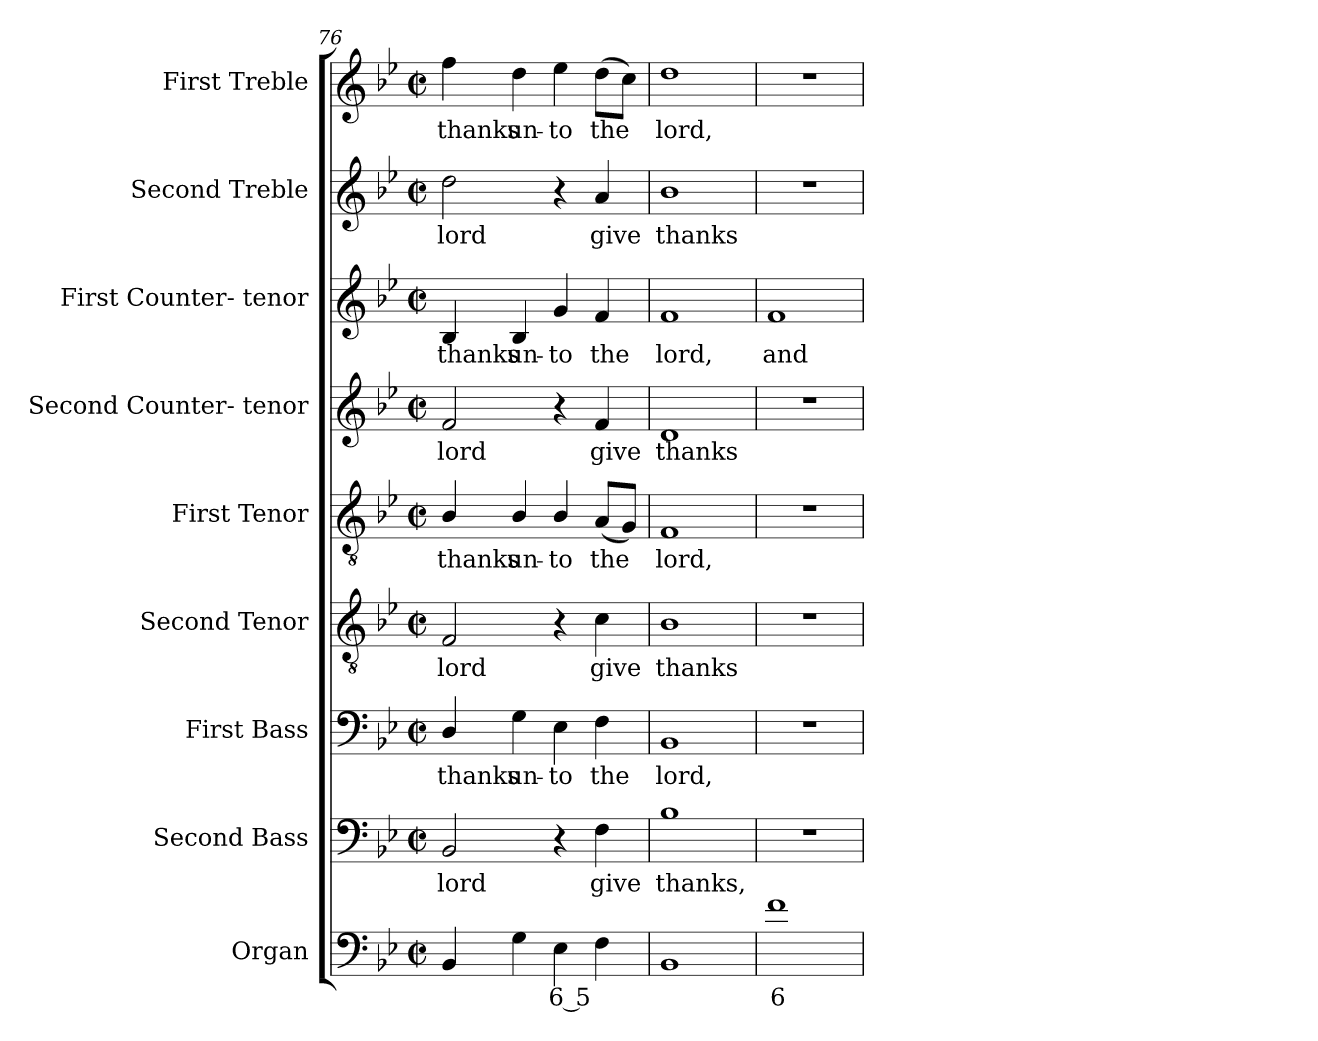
**kern	**text	**kern	**text	**kern	**text	**kern	**text	**kern	**text	**kern	**text	**kern	**text	**kern	**text	**kern	**text
*part9	*part9	*part8	*part8	*part7	*part7	*part6	*part6	*part5	*part5	*part4	*part4	*part3	*part3	*part2	*part2	*part1	*part1
*staff9	*staff9	*staff8	*staff8	*staff7	*staff7	*staff6	*staff6	*staff5	*staff5	*staff4	*staff4	*staff3	*staff3	*staff2	*staff2	*staff1	*staff1
*I"Organ	*	*I"Second Bass	*	*I"First Bass	*	*I"Second Tenor	*	*I"First Tenor	*	*I"Second Counter- tenor	*	*I"First Counter- tenor	*	*I"Second Treble	*	*I"First Treble	*
*I'Org.	*	*I'B2.	*	*I'B1.	*	*I'T2.	*	*I'T1.	*	*	*	*	*	*I'S2.	*	*	*
*clefF4	*	*clefF4	*	*clefF4	*	*clefGv2	*	*clefGv2	*	*clefG2	*	*clefG2	*	*clefG2	*	*clefG2	*
*	*	*	*	*	*	*ITrd7c12	*	*ITrd7c12	*	*	*	*	*	*	*	*	*
*k[b-e-]	*	*k[b-e-]	*	*k[b-e-]	*	*k[b-e-]	*	*k[b-e-]	*	*k[b-e-]	*	*k[b-e-]	*	*k[b-e-]	*	*k[b-e-]	*
*B-:	*	*B-:	*	*B-:	*	*B-:	*	*B-:	*	*B-:	*	*B-:	*	*B-:	*	*B-:	*
*M2/2	*	*M2/2	*	*M2/2	*	*M2/2	*	*M2/2	*	*M2/2	*	*M2/2	*	*M2/2	*	*M2/2	*
*met(c|)	*	*met(c|)	*	*met(c|)	*	*met(c|)	*	*met(c|)	*	*met(c|)	*	*met(c|)	*	*met(c|)	*	*met(c|)	*
=76	=76	=76	=76	=76	=76	=76	=76	=76	=76	=76	=76	=76	=76	=76	=76	=76	=76
!	!	!	!LO:LY:b:color=#000000	!	!	!	!	!	!	!	!	!	!	!	!	!	!
!	!	!	!	!	!LO:LY:b:color=#000000	!	!	!	!	!	!	!	!	!	!	!	!
!	!	!	!	!	!	!	!LO:LY:b:color=#000000	!	!	!	!	!	!	!	!	!	!
!	!	!	!	!	!	!	!	!	!LO:LY:b:color=#000000	!	!	!	!	!	!	!	!
!	!	!	!	!	!	!	!	!	!	!	!LO:LY:b:color=#000000	!	!	!	!	!	!
!	!	!	!	!	!	!	!	!	!	!	!	!	!LO:LY:b:color=#000000	!	!	!	!
!	!	!	!	!	!	!	!	!	!	!	!	!	!	!	!LO:LY:b:color=#000000	!	!
!	!	!	!	!	!	!	!	!	!	!	!	!	!	!	!	!	!LO:LY:b:color=#000000
4BB-i/	.	2BB-i/	lord	4Di/	thanks	2FFi/	lord	4BB-i/	thanks	2fi/	lord	4B-i/	thanks	2ddi\	lord	4ffi\	thanks
!	!	!	!	!	!LO:LY:b:color=#000000	!	!	!	!	!	!	!	!	!	!	!	!
!	!	!	!	!	!	!	!	!	!LO:LY:b:color=#000000	!	!	!	!	!	!	!	!
!	!	!	!	!	!	!	!	!	!	!	!	!	!LO:LY:b:color=#000000	!	!	!	!
!	!	!	!	!	!	!	!	!	!	!	!	!	!	!	!	!	!LO:LY:b:color=#000000
4Gi\	.	.	.	4Gi\	un-	.	.	4BB-i/	un-	.	.	4B-i/	un-	.	.	4ddi\	un-
!	!LO:LY:b:color=#000000	!	!	!	!	!	!	!	!	!	!	!	!	!	!	!	!
!	!	!	!	!	!LO:LY:b:color=#000000	!	!	!	!	!	!	!	!	!	!	!	!
!	!	!	!	!	!	!	!	!	!LO:LY:b:color=#000000	!	!	!	!	!	!	!	!
!	!	!	!	!	!	!	!	!	!	!	!	!	!LO:LY:b:color=#000000	!	!	!	!
!	!	!	!	!	!	!	!	!	!	!	!	!	!	!	!	!	!LO:LY:b:color=#000000
4E-i\	6 5	4r	.	4E-i\	-to	4r	.	4BB-i/	-to	4r	.	4gi/	-to	4r	.	4ee-i\	-to
!	!	!	!LO:LY:b:color=#000000	!	!	!	!	!	!	!	!	!	!	!	!	!	!
!	!	!	!	!	!LO:LY:b:color=#000000	!	!	!	!	!	!	!	!	!	!	!	!
!	!	!	!	!	!	!	!LO:LY:b:color=#000000	!	!	!	!	!	!	!	!	!	!
!	!	!	!	!	!	!	!	!	!LO:LY:b:color=#000000	!	!	!	!	!	!	!	!
!	!	!	!	!	!	!	!	!	!	!	!LO:LY:b:color=#000000	!	!	!	!	!	!
!	!	!	!	!	!	!	!	!	!	!	!	!	!LO:LY:b:color=#000000	!	!	!	!
!	!	!	!	!	!	!	!	!	!	!	!	!	!	!	!LO:LY:b:color=#000000	!	!
!	!	!	!	!	!	!	!	!	!	!	!	!	!	!	!	!	!LO:LY:b:color=#000000
4Fi\	.	4Fi\	give	4Fi\	the	4Ci\	give	(8AAi/L	the	4fi/	give	4fi/	the	4ai/	give	(8ddi\L	the
.	.	.	.	.	.	.	.	8GGi/J)	.	.	.	.	.	.	.	8cci\J)	.
=77	=77	=77	=77	=77	=77	=77	=77	=77	=77	=77	=77	=77	=77	=77	=77	=77	=77
!	!	!	!LO:LY:b:color=#000000	!	!	!	!	!	!	!	!	!	!	!	!	!	!
!	!	!	!	!	!LO:LY:b:color=#000000	!	!	!	!	!	!	!	!	!	!	!	!
!	!	!	!	!	!	!	!LO:LY:b:color=#000000	!	!	!	!	!	!	!	!	!	!
!	!	!	!	!	!	!	!	!	!LO:LY:b:color=#000000	!	!	!	!	!	!	!	!
!	!	!	!	!	!	!	!	!	!	!	!LO:LY:b:color=#000000	!	!	!	!	!	!
!	!	!	!	!	!	!	!	!	!	!	!	!	!LO:LY:b:color=#000000	!	!	!	!
!	!	!	!	!	!	!	!	!	!	!	!	!	!	!	!LO:LY:b:color=#000000	!	!
!	!	!	!	!	!	!	!	!	!	!	!	!	!	!	!	!	!LO:LY:b:color=#000000
1BB-i	.	1B-i	thanks,	1BB-i	lord,	1BB-i	thanks	1FFi	lord,	1di	thanks	1fi	lord,	1b-i	thanks	1ddi	lord,
!!LO:PB:g=z
=78	=78	=78	=78	=78	=78	=78	=78	=78	=78	=78	=78	=78	=78	=78	=78	=78	=78
!	!LO:LY:b:color=#000000	!	!	!	!	!	!	!	!	!	!	!	!	!	!	!	!
!	!	!	!	!	!	!	!	!	!	!	!	!	!LO:LY:b:color=#000000	!	!	!	!
1fi	6	1r	.	1r	.	1r	.	1r	.	1r	.	1fi	and	1r	.	1r	.
=	=	=	=	=	=	=	=	=	=	=	=	=	=	=	=	=	=
*-	*-	*-	*-	*-	*-	*-	*-	*-	*-	*-	*-	*-	*-	*-	*-	*-	*-
